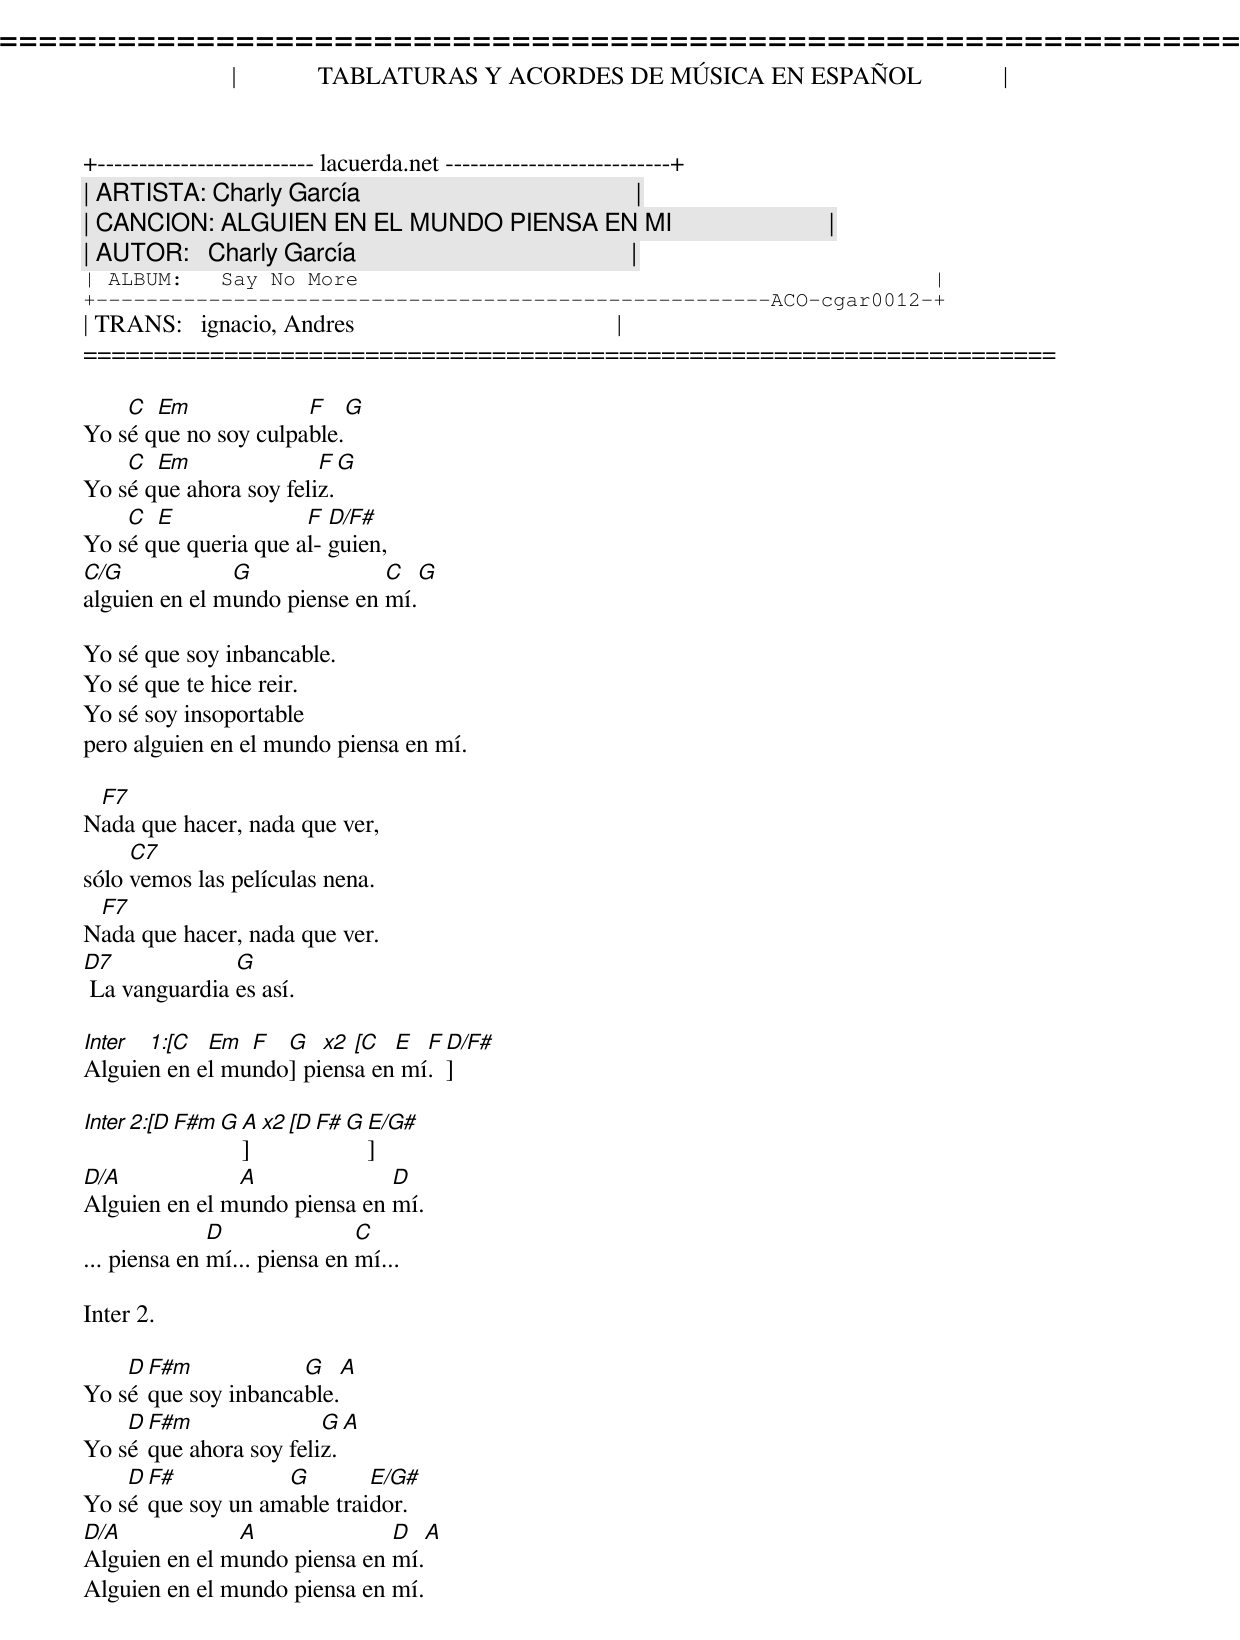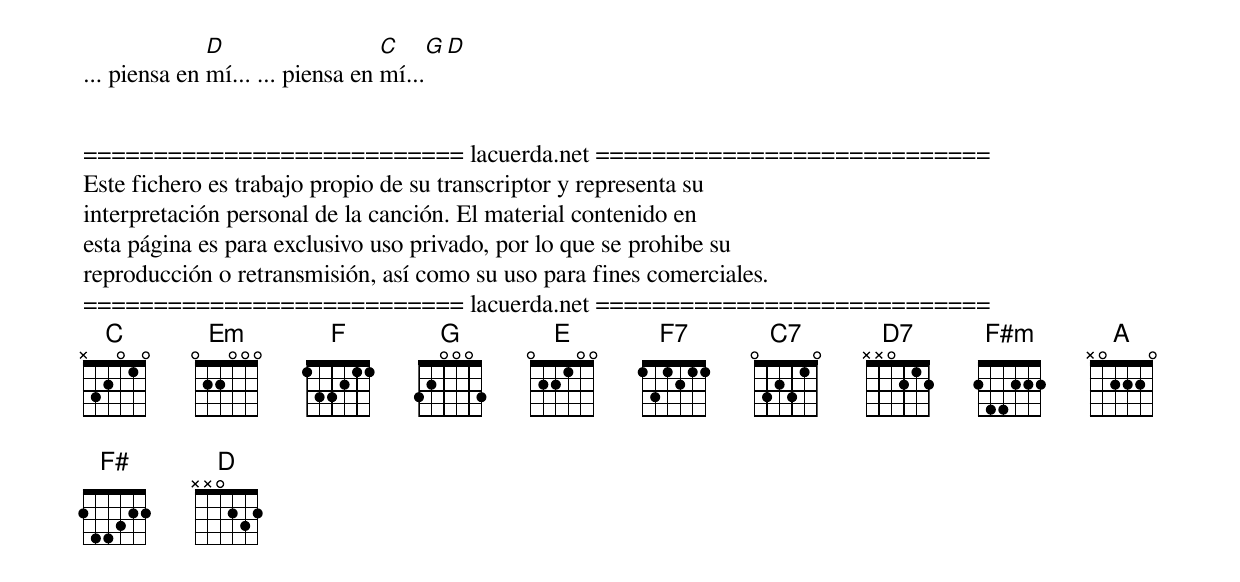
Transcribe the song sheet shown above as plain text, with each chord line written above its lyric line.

=====================================================================
|             TABLATURAS Y ACORDES DE MÚSICA EN ESPAÑOL             |
+-------------------------- lacuerda.net ---------------------------+
| ARTISTA: Charly García                                            |
| CANCION: ALGUIEN EN EL MUNDO PIENSA EN MI                         |
| AUTOR:   Charly García                                            |
| ALBUM:   Say No More                                              |
+------------------------------------------------------ACO-cgar0012-+
| TRANS:   ignacio, Andres                                          |
=====================================================================

    C  Em             F     G
Yo sé que no soy culpable.
    C  Em               F   G
Yo sé que ahora soy feliz.
    C  E              F  D/F#
Yo sé que queria que al- guien,
C/G            G              C   G
alguien en el mundo piense en mí.

Yo sé que soy inbancable.
Yo sé que te hice reir.
Yo sé soy insoportable
pero alguien en el mundo piensa en mí.

 F7
Nada que hacer, nada que ver,
     C7
sólo vemos las películas nena.
 F7
Nada que hacer, nada que ver.
D7             G
 La vanguardia es así.

Inter 1:[C  Em  F  G] x2 [C  E  F  D/F#]
Alguien en el mundo piensa en mí.

Inter 2:[D  F#m  G  A] x2 [D  F#  G  E/G#]
D/A            A              D
Alguien en el mundo piensa en mí.
              D               C
... piensa en mí... piensa en mí...

Inter 2.

    D F#m            G     A
Yo sé que soy inbancable.
    D F#m               G  A
Yo sé que ahora soy feliz.
    D F#           G        E/G#
Yo sé que soy un amable traidor.
D/A            A              D   A
Alguien en el mundo piensa en mí.
Alguien en el mundo piensa en mí.
              D                   C    G  D
... piensa en mí... ... piensa en mí...


=========================== lacuerda.net ============================
Este fichero es trabajo propio de su transcriptor y representa su
interpretación personal de la canción. El material contenido en
esta página es para exclusivo uso privado, por lo que se prohibe su
reproducción o retransmisión, así como su uso para fines comerciales.
=========================== lacuerda.net ============================
